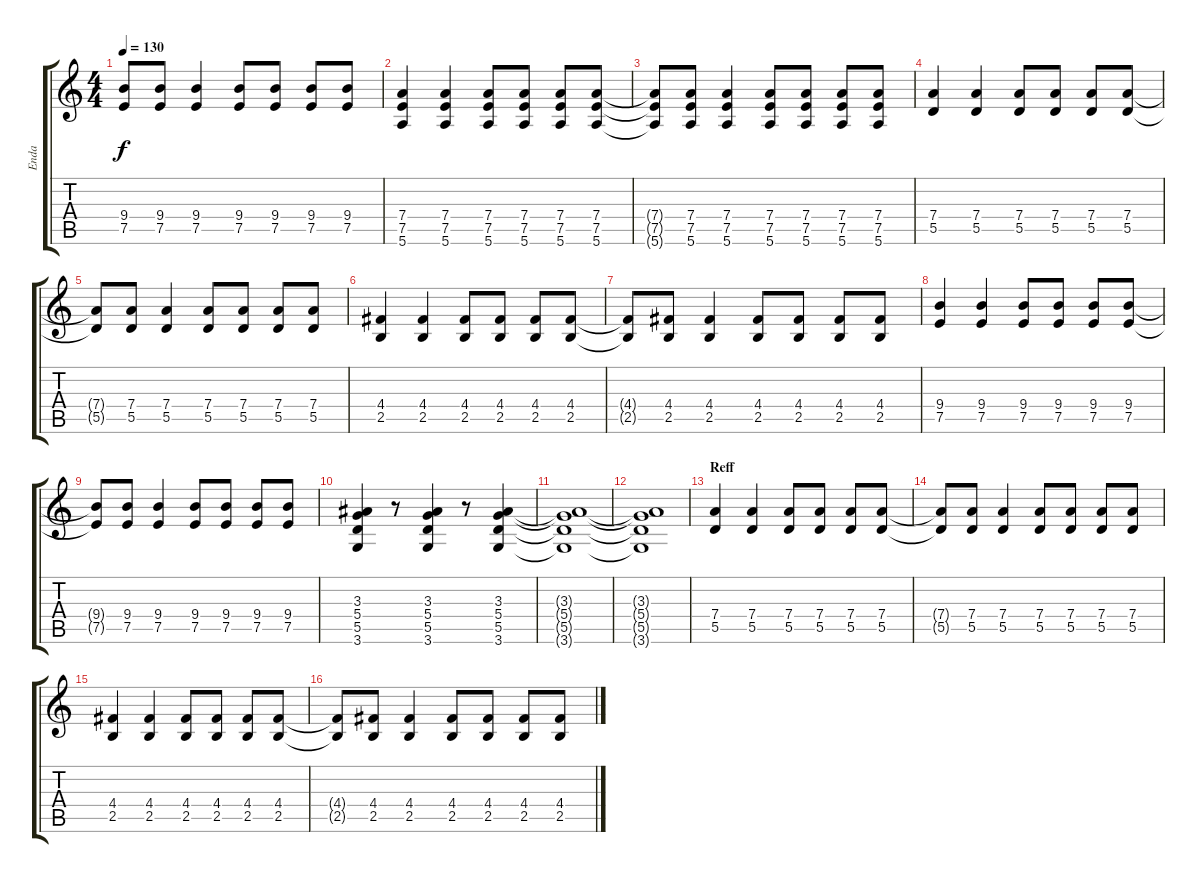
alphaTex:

\track ("Enda" "Enda") {instrument distortionguitar}
\staff {score tabs}
\tuning (E4 B3 G3 D3 A2 E2) {hide}
\ts (4 4)
\tempo 130
\clef g2
\ks c
(9.4{t} 7.5{t}).8{dy f} (9.4 7.5).8 (9.4 7.5).4 (9.4 7.5).8 (9.4 7.5).8 (9.4 7.5).8 (9.4 7.5).8 |
(7.4 7.5 5.6).4 (7.4 7.5 5.6).4 (7.4 7.5 5.6).8 (7.4 7.5 5.6).8 (7.4 7.5 5.6).8 (7.4 7.5 5.6).8 |
(7.4{t} 7.5{t} 5.6{t}).8 (7.4 7.5 5.6).8 (7.4 7.5 5.6).4 (7.4 7.5 5.6).8 (7.4 7.5 5.6).8 (7.4 7.5 5.6).8 (7.4 7.5 5.6).8 |
(7.4 5.5).4 (7.4 5.5).4 (7.4 5.5).8 (7.4 5.5).8 (7.4 5.5).8 (7.4 5.5).8 |
(7.4{t} 5.5{t}).8 (7.4 5.5).8 (7.4 5.5).4 (7.4 5.5).8 (7.4 5.5).8 (7.4 5.5).8 (7.4 5.5).8 |
(4.4 2.5).4 (4.4 2.5).4 (4.4 2.5).8 (4.4 2.5).8 (4.4 2.5).8 (4.4 2.5).8 |
(4.4{t} 2.5{t}).8 (4.4 2.5).8 (4.4 2.5).4 (4.4 2.5).8 (4.4 2.5).8 (4.4 2.5).8 (4.4 2.5).8 |
(9.4 7.5).4 (9.4 7.5).4 (9.4 7.5).8 (9.4 7.5).8 (9.4 7.5).8 (9.4 7.5).8 |
(9.4{t} 7.5{t}).8 (9.4 7.5).8 (9.4 7.5).4 (9.4 7.5).8 (9.4 7.5).8 (9.4 7.5).8 (9.4 7.5).8 |
(3.3 5.4 5.5 3.6).4 r.8 (3.3 5.4 5.5 3.6).4 r.8 (3.3 5.4 5.5 3.6).4{volume 0} |
(3.3{t} 5.4{t} 5.5{t} 3.6{t}).1 |
(3.3{t} 5.4{t} 5.5{t} 3.6{t}).1 |
\section ("" "Reff")
(7.4 5.5).4{volume 14} (7.4 5.5).4 (7.4 5.5).8 (7.4 5.5).8 (7.4 5.5).8 (7.4 5.5).8 |
(7.4{t} 5.5{t}).8 (7.4 5.5).8 (7.4 5.5).4 (7.4 5.5).8 (7.4 5.5).8 (7.4 5.5).8 (7.4 5.5).8 |
(4.4 2.5).4 (4.4 2.5).4 (4.4 2.5).8 (4.4 2.5).8 (4.4 2.5).8 (4.4 2.5).8 |
(4.4{t} 2.5{t}).8 (4.4 2.5).8 (4.4 2.5).4 (4.4 2.5).8 (4.4 2.5).8 (4.4 2.5).8 (4.4 2.5).8
